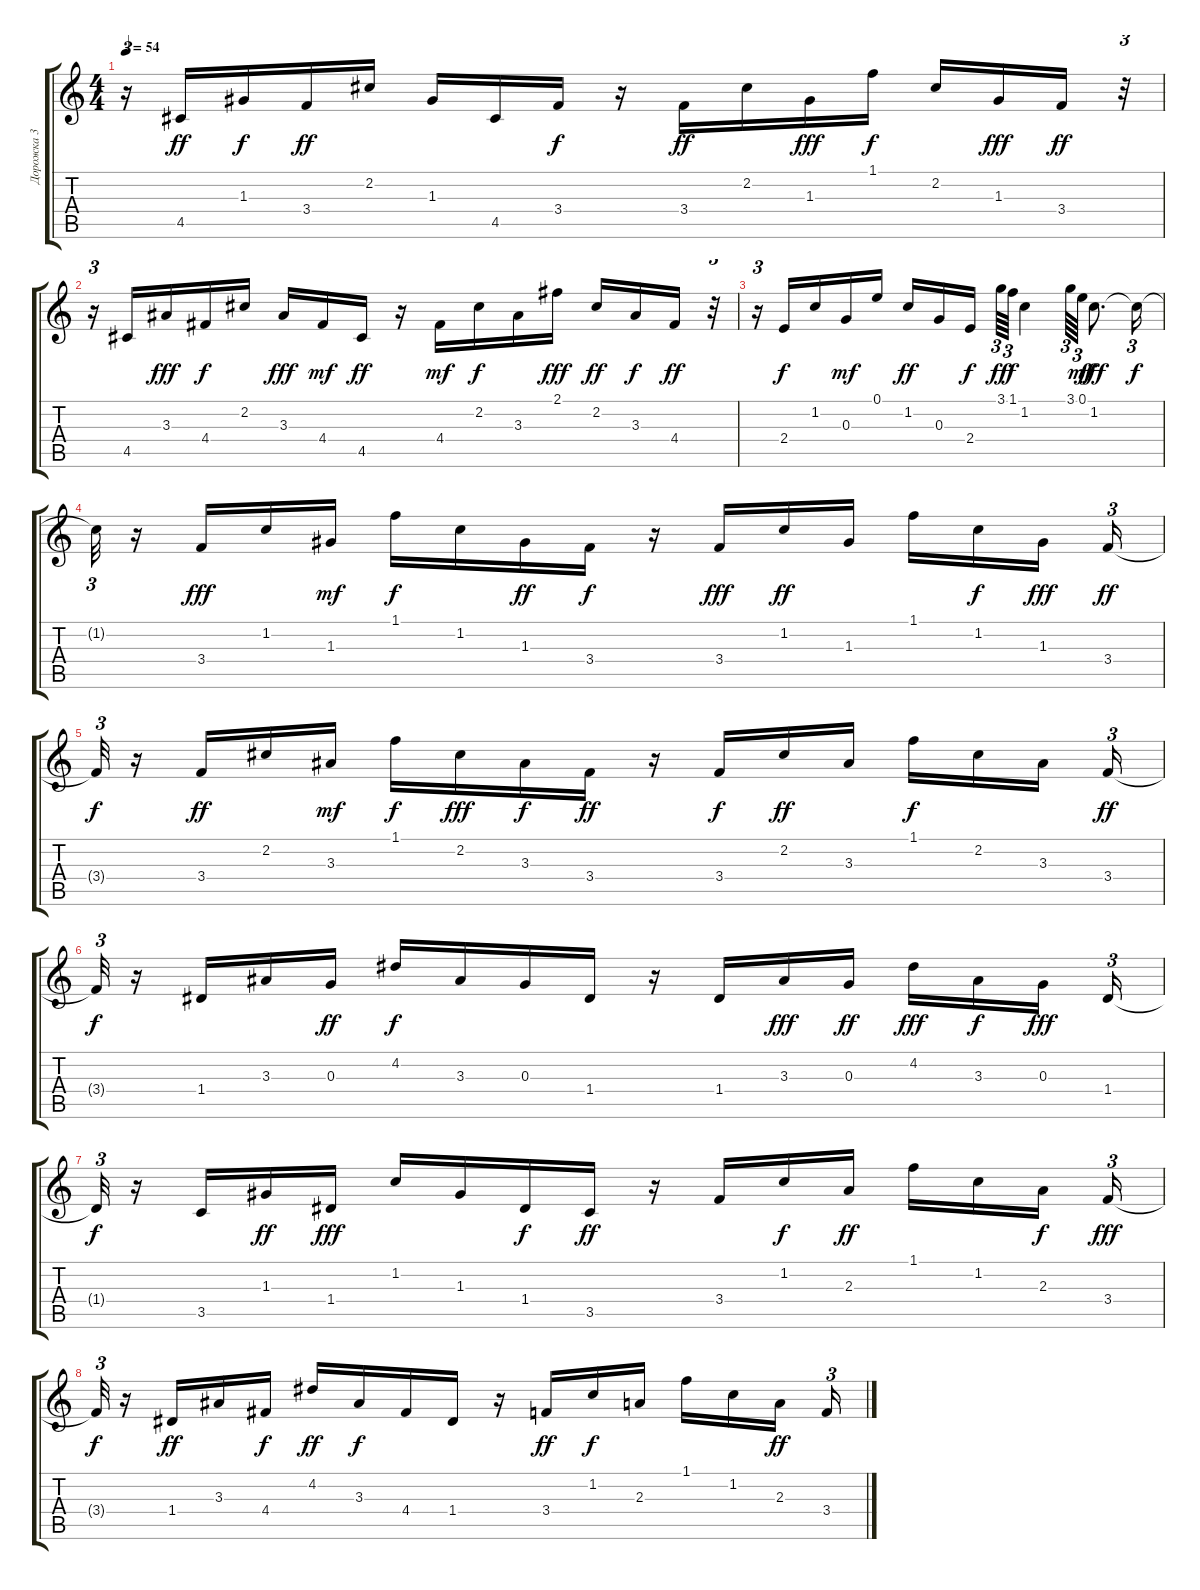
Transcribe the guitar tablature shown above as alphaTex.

\track ("Дорожка 3" "Дорожка 3") {instrument acousticguitarnylon}
\staff {score tabs}
\tuning (E4 B3 G3 D3 A2 E2) {hide}
\ts (4 4)
\tempo 54
\clef g2
\ks c
r.16{tu (3 2) dy ff} 4.5.16 1.3.16{dy f} 3.4.16{dy ff} 2.2.16 1.3.16 4.5.16 3.4.16{dy f} r.16 3.4.16{dy ff} 2.2.16 1.3.16{dy fff} 1.1.16{dy f} 2.2.16 1.3.16{dy fff} 3.4.16{dy ff} r.32{tu (3 2)} |
r.16{tu (3 2)} 4.5.16 3.3.16{dy fff} 4.4.16{dy f} 2.2.16 3.3.16{dy fff} 4.4.16{dy mf} 4.5.16{dy ff} r.16 4.4.16{dy mf} 2.2.16{dy f} 3.3.16 2.1.16{dy fff} 2.2.16{dy ff} 3.3.16{dy f} 4.4.16{dy ff} r.32{tu (3 2)} |
r.16{tu (3 2)} 2.4.16{dy f} 1.2.16 0.3.16{dy mf} 0.1.16 1.2.16{dy ff} 0.3.16 2.4.16{dy f beam splitsecondary} 3.1.64{tu (3 2) dy ff} 1.1.64{tu (3 2) dy f} 1.2.4 3.1.64{tu (3 2)} 0.1.64{tu (3 2) dy mf} 1.2.8{d dy fff} 1.2{t}.16{tu (3 2) dy f} |
1.2{t}.32{tu (3 2)} r.16 3.4.16{dy fff} 1.2.16 1.3.16{dy mf} 1.1.16{dy f} 1.2.16 1.3.16{dy ff} 3.4.16{dy f} r.16 3.4.16{dy fff} 1.2.16{dy ff} 1.3.16 1.1.16 1.2.16{dy f} 1.3.16{dy fff beam splitsecondary} 3.4.16{tu (3 2) dy ff} |
3.4{t}.32{tu (3 2) dy f} r.16 3.4.16{dy ff} 2.2.16 3.3.16{dy mf} 1.1.16{dy f} 2.2.16{dy fff} 3.3.16{dy f} 3.4.16{dy ff} r.16 3.4.16{dy f} 2.2.16{dy ff} 3.3.16 1.1.16{dy f} 2.2.16 3.3.16{beam splitsecondary} 3.4.16{tu (3 2) dy ff} |
3.4{t}.32{tu (3 2) dy f} r.16 1.4.16 3.3.16 0.3.16{dy ff} 4.2.16{dy f} 3.3.16 0.3.16 1.4.16 r.16 1.4.16 3.3.16{dy fff} 0.3.16{dy ff} 4.2.16{dy fff} 3.3.16{dy f} 0.3.16{dy fff beam splitsecondary} 1.4.16{tu (3 2)} |
1.4{t}.32{tu (3 2) dy f} r.16 3.5.16 1.3.16{dy ff} 1.4.16{dy fff} 1.2.16 1.3.16 1.4.16{dy f} 3.5.16{dy ff} r.16 3.4.16 1.2.16{dy f} 2.3.16{dy ff} 1.1.16 1.2.16 2.3.16{dy f beam splitsecondary} 3.4.16{tu (3 2) dy fff} |
3.4{t}.32{tu (3 2) dy f} r.16 1.4.16{dy ff} 3.3.16 4.4.16{dy f} 4.2.16{dy ff} 3.3.16{dy f} 4.4.16 1.4.16 r.16 3.4.16{dy ff} 1.2.16{dy f} 2.3.16 1.1.16 1.2.16 2.3.16{dy ff beam splitsecondary} 3.4.16{tu (3 2)}
